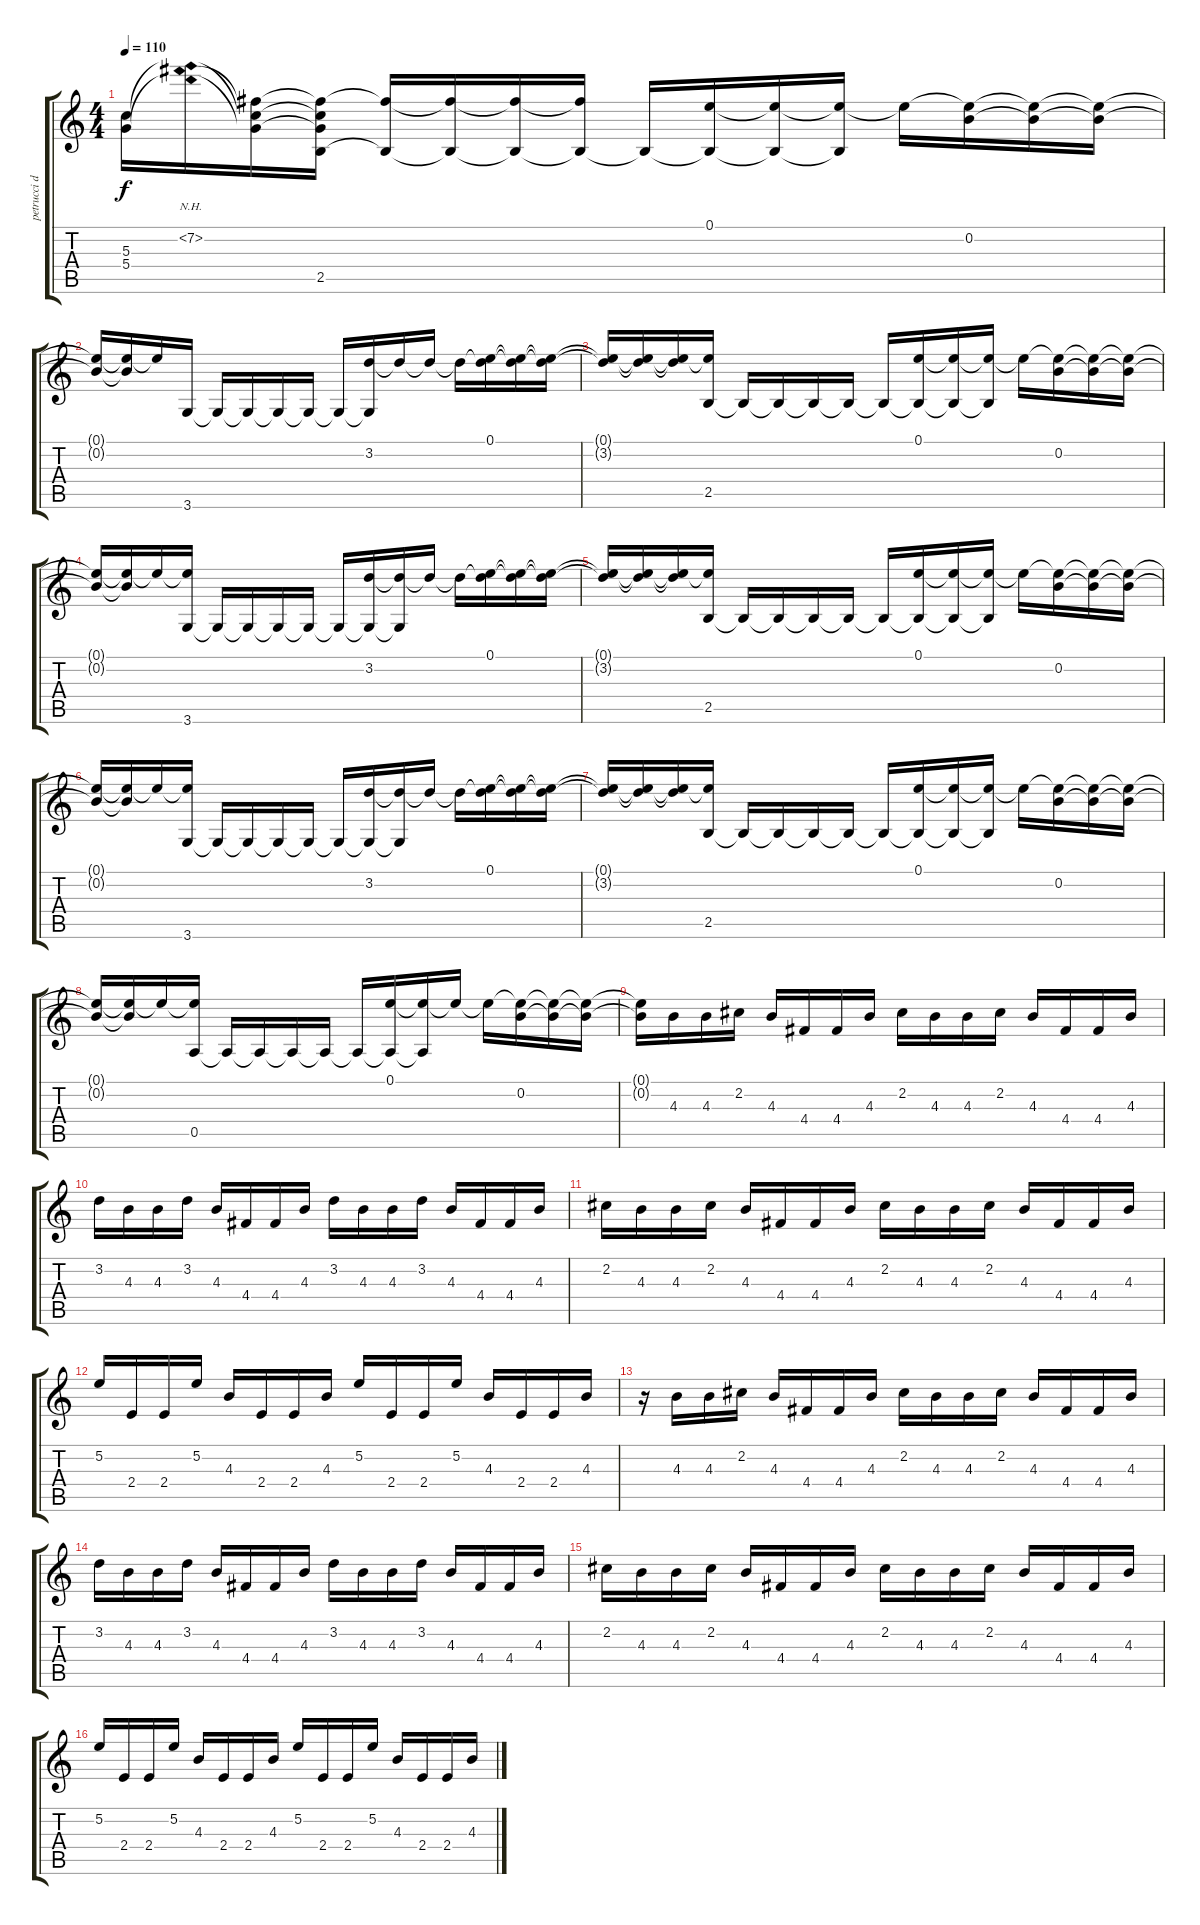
\track ("petrucci delay" "petrucci d") {instrument electricguitarclean}
\staff {score tabs}
\tuning (E4 B3 G3 D3 A2 E2) {hide}
\ts (4 4)
\tempo 110
\clef g2
\ks c
(5.3{t} 5.4{t}).16{dy f} (7.2{nh} 5.3{nh t} 5.4{nh t}).16 (7.2{t} 5.3{t} 5.4{t}).16 (7.2{t} 5.3{t} 5.4{t} 2.5).16 (7.2{t} 2.5{t}).16 (7.2{t} 2.5{t}).16 (7.2{t} 2.5{t}).16 (7.2{t} 2.5{t}).16 2.5{t}.16 (0.1 2.5{t}).16 (0.1{t} 2.5{t}).16 (0.1{t} 2.5{t}).16 0.1{t}.16 (0.1{t} 0.2).16 (0.1{t} 0.2{t}).16 (0.1{t} 0.2{t}).16 |
(0.1{t} 0.2{t}).16 (0.1{t} 0.2{t}).16 0.1{t}.16 3.6.16 3.6{t}.16 3.6{t}.16 3.6{t}.16 3.6{t}.16 3.6{t}.16 (3.2 3.6{t}).16 3.2{t}.16 3.2{t}.16 3.2{t}.16 (0.1 3.2{t}).16 (0.1{t} 3.2{t}).16 (0.1{t} 3.2{t}).16 |
(0.1{t} 3.2{t}).16 (0.1{t} 3.2{t}).16 (0.1{t} 3.2{t}).16 (0.1{t} 2.5).16 2.5{t}.16 2.5{t}.16 2.5{t}.16 2.5{t}.16 2.5{t}.16 (0.1 2.5{t}).16 (0.1{t} 2.5{t}).16 (0.1{t} 2.5{t}).16 0.1{t}.16 (0.1{t} 0.2).16 (0.1{t} 0.2{t}).16 (0.1{t} 0.2{t}).16 |
(0.1{t} 0.2{t}).16 (0.1{t} 0.2{t}).16 0.1{t}.16 (0.1{t} 3.6).16 3.6{t}.16 3.6{t}.16 3.6{t}.16 3.6{t}.16 3.6{t}.16 (3.2 3.6{t}).16 (3.2{t} 3.6{t}).16 3.2{t}.16 3.2{t}.16 (0.1 3.2{t}).16 (0.1{t} 3.2{t}).16 (0.1{t} 3.2{t}).16 |
(0.1{t} 3.2{t}).16 (0.1{t} 3.2{t}).16 (0.1{t} 3.2{t}).16 (0.1{t} 2.5).16 2.5{t}.16 2.5{t}.16 2.5{t}.16 2.5{t}.16 2.5{t}.16 (0.1 2.5{t}).16 (0.1{t} 2.5{t}).16 (0.1{t} 2.5{t}).16 0.1{t}.16 (0.1{t} 0.2).16 (0.1{t} 0.2{t}).16 (0.1{t} 0.2{t}).16 |
(0.1{t} 0.2{t}).16 (0.1{t} 0.2{t}).16 0.1{t}.16 (0.1{t} 3.6).16 3.6{t}.16 3.6{t}.16 3.6{t}.16 3.6{t}.16 3.6{t}.16 (3.2 3.6{t}).16 (3.2{t} 3.6{t}).16 3.2{t}.16 3.2{t}.16 (0.1 3.2{t}).16 (0.1{t} 3.2{t}).16 (0.1{t} 3.2{t}).16 |
(0.1{t} 3.2{t}).16 (0.1{t} 3.2{t}).16 (0.1{t} 3.2{t}).16 (0.1{t} 2.5).16 2.5{t}.16 2.5{t}.16 2.5{t}.16 2.5{t}.16 2.5{t}.16 (0.1 2.5{t}).16 (0.1{t} 2.5{t}).16 (0.1{t} 2.5{t}).16 0.1{t}.16 (0.1{t} 0.2).16 (0.1{t} 0.2{t}).16 (0.1{t} 0.2{t}).16 |
(0.1{t} 0.2{t}).16 (0.1{t} 0.2{t}).16 0.1{t}.16 (0.1{t} 0.5).16 0.5{t}.16 0.5{t}.16 0.5{t}.16 0.5{t}.16 0.5{t}.16 (0.1 0.5{t}).16 (0.1{t} 0.5{t}).16 0.1{t}.16 0.1{t}.16 (0.1{t} 0.2).16 (0.1{t} 0.2{t}).16 (0.1{t} 0.2{t}).16 |
(0.1{t} 0.2{t}).16{instrument electricguitarmuted} 4.3.16 4.3.16 2.2.16 4.3.16 4.4.16 4.4.16 4.3.16 2.2.16 4.3.16 4.3.16 2.2.16 4.3.16 4.4.16 4.4.16 4.3.16 |
3.2.16 4.3.16 4.3.16 3.2.16 4.3.16 4.4.16 4.4.16 4.3.16 3.2.16 4.3.16 4.3.16 3.2.16 4.3.16 4.4.16 4.4.16 4.3.16 |
2.2.16 4.3.16 4.3.16 2.2.16 4.3.16 4.4.16 4.4.16 4.3.16 2.2.16 4.3.16 4.3.16 2.2.16 4.3.16 4.4.16 4.4.16 4.3.16 |
5.2.16 2.4.16 2.4.16 5.2.16 4.3.16 2.4.16 2.4.16 4.3.16 5.2.16 2.4.16 2.4.16 5.2.16 4.3.16 2.4.16 2.4.16 4.3.16 |
r.16{instrument electricguitarmuted} 4.3.16 4.3.16 2.2.16 4.3.16 4.4.16 4.4.16 4.3.16 2.2.16 4.3.16 4.3.16 2.2.16 4.3.16 4.4.16 4.4.16 4.3.16 |
3.2.16 4.3.16 4.3.16 3.2.16 4.3.16 4.4.16 4.4.16 4.3.16 3.2.16 4.3.16 4.3.16 3.2.16 4.3.16 4.4.16 4.4.16 4.3.16 |
2.2.16 4.3.16 4.3.16 2.2.16 4.3.16 4.4.16 4.4.16 4.3.16 2.2.16 4.3.16 4.3.16 2.2.16 4.3.16 4.4.16 4.4.16 4.3.16 |
5.2.16 2.4.16 2.4.16 5.2.16 4.3.16 2.4.16 2.4.16 4.3.16 5.2.16 2.4.16 2.4.16 5.2.16 4.3.16 2.4.16 2.4.16 4.3.16
